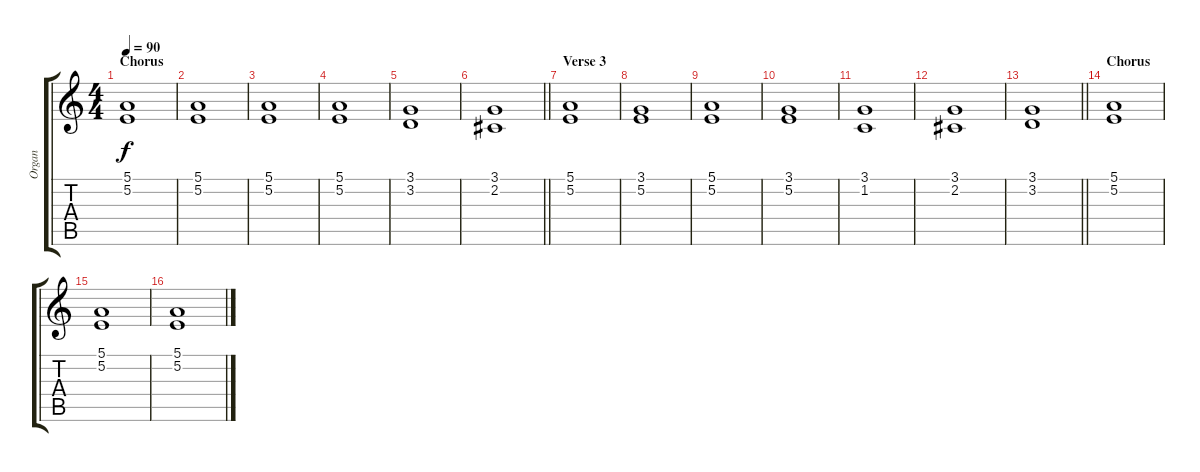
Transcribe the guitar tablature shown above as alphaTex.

\track ("Organ" "Organ") {instrument percussiveorgan}
\staff {score tabs}
\tuning (E4 B3 G3 D3 A2 E2) {hide}
\ts (4 4)
\section ("" "Chorus")
\tempo 90
\clef g2
\ks c
(5.1 5.2).1{dy f} |
(5.1 5.2).1 |
(5.1 5.2).1 |
(5.1 5.2).1 |
(3.1 3.2).1 |
\barLineRight lightlight
(3.1 2.2).1 |
\section ("" "Verse 3")
(5.1 5.2).1 |
(3.1 5.2).1 |
(5.1 5.2).1 |
(3.1 5.2).1 |
(3.1 1.2).1 |
(3.1 2.2).1 |
\barLineRight lightlight
(3.1 3.2).1 |
\section ("" "Chorus")
(5.1 5.2).1 |
(5.1 5.2).1 |
(5.1 5.2).1
